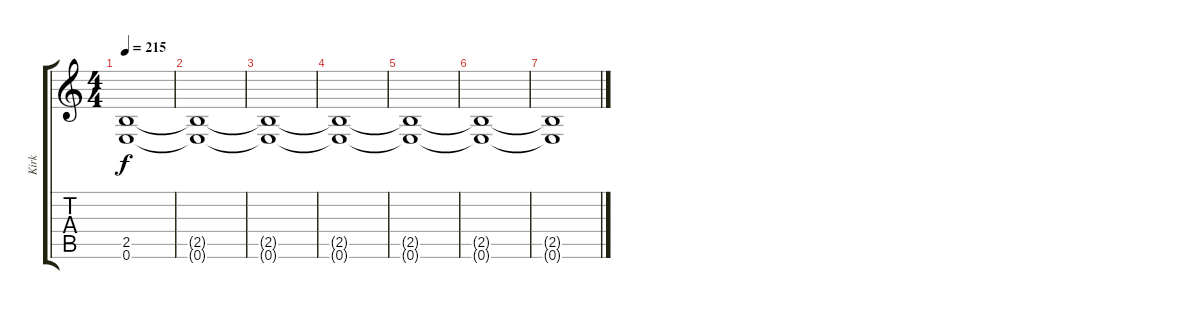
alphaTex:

\track ("Kirk" "Kirk") {instrument overdrivenguitar}
\staff {score tabs}
\tuning (E4 B3 G3 D3 A2 E2) {hide}
\ts (4 4)
\tempo 215
\clef g2
\ks c
(2.5{t} 0.6{t}).1{dy f} |
(2.5{t} 0.6{t}).1 |
(2.5{t} 0.6{t}).1 |
(2.5{t} 0.6{t}).1 |
(2.5{t} 0.6{t}).1{volume 2} |
(2.5{t} 0.6{t}).1 |
(2.5{t} 0.6{t}).1
